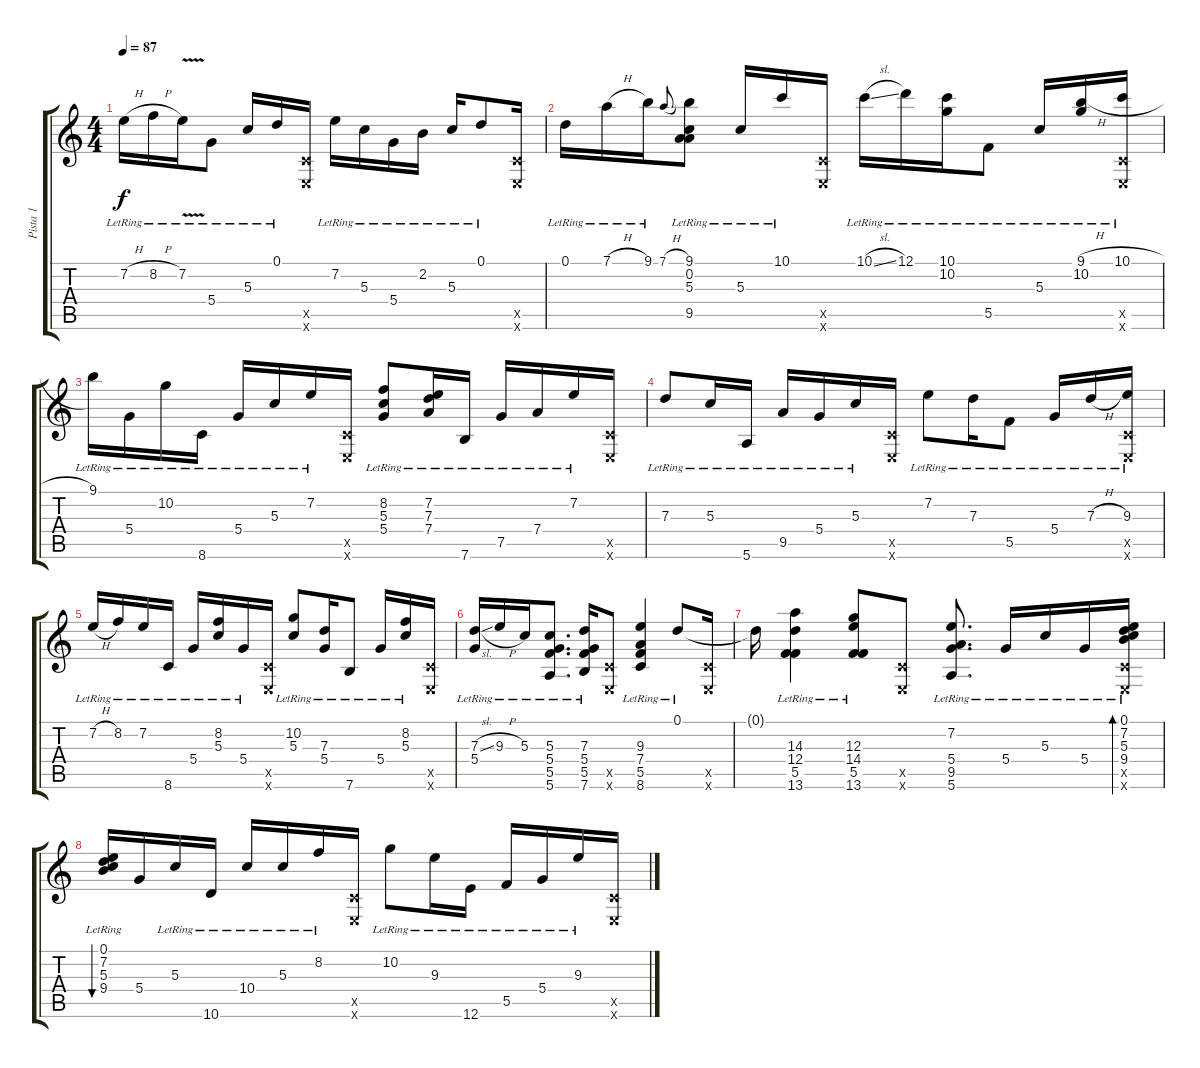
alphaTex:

\track ("Pista 1" "Pista 1") {instrument acousticguitarsteel}
\staff {score tabs}
\tuning (D4 A3 G3 D3 C3 E2) {hide}
\ts (4 4)
\tempo 87
\clef g2
\ks c
7.2{h lr}.16{dy f} 8.2{h lr}.16 7.2{v lr}.16 5.4{lr}.8 5.3{lr}.16 0.1{lr}.16 (0.5{x} 0.6{x}).16 7.2{lr}.16 5.3{lr}.16 5.4{lr}.16 2.2{lr}.16 5.3{lr}.16 0.1{lr}.8 (0.5{x} 0.6{x}).16 |
0.1{lr}.16 7.1{h lr}.16 9.1{lr}.16 7.1{h}.8{gr onbeat} (9.1{lr} 0.2{lr} 5.3{lr} 9.5{lr}).8 5.3{lr}.16 10.1{lr}.16 (0.5{x} 0.6{x}).16 10.1{sl lr}.16 12.1{lr}.16 (10.1{lr} 10.2{lr}).16 5.5{lr}.8 5.3{lr}.16 (9.1{h lr} 10.2{lr}).16 (10.1{h lr} 0.5{x} 0.6{x}).16 |
9.1{lr}.16 5.4{lr}.16 10.2{lr}.16 8.6{lr}.16 5.4{lr}.16 5.3{lr}.16 7.2{lr}.16 (0.5{x} 0.6{x}).16 (8.2{lr} 5.3{lr} 5.4{lr}).8 (7.2{lr} 7.3{lr} 7.4{lr}).16 7.6{lr}.16 7.5{lr}.16 7.4{lr}.16 7.2{lr}.16 (0.5{x} 0.6{x}).16 |
7.3{lr}.8 5.3{lr}.16 5.6{lr}.16 9.5{lr}.16 5.4{lr}.16 5.3{lr}.16 (0.5{x} 0.6{x}).16 7.2{lr}.8 7.3{lr}.16 5.5{lr}.8 5.4{lr}.16 7.3{h lr}.16 (9.3{lr} 0.5{x} 0.6{x}).16 |
7.2{h lr}.16 8.2{lr}.16 7.2{lr}.16 8.6{lr}.16 5.4{lr}.16 (8.2{lr} 5.3{lr}).16 5.4{lr}.16 (0.5{x} 0.6{x}).16 (10.2{lr} 5.3{lr}).8 (7.3{lr} 5.4{lr}).16 7.6{lr}.8 5.4{lr}.16 (8.2{lr} 5.3{lr}).16 (0.5{x} 0.6{x}).16 |
(7.3{sl lr} 5.4{lr}).16 9.3{h lr}.16 5.3{lr}.16 (5.3{lr} 5.4{lr} 5.5{lr} 5.6{lr}).8{d} (7.3{lr} 5.4{lr} 5.5{lr} 7.6{lr}).16 (0.5{x} 0.6{x}).8 (9.3{lr} 7.4{lr} 5.5{lr} 8.6{lr}).4 0.1{lr}.8 (0.5{x} 0.6{x}).16 |
0.1{t}.16 (14.3{lr} 12.4{lr} 5.5{lr} 13.6{lr}).4 (12.3{lr} 14.4{lr} 5.5{lr} 13.6{lr}).8 (0.5{x} 0.6{x}).8 (7.2{lr} 5.4{lr} 9.5{lr} 5.6{lr}).8{d} 5.4{lr}.16 5.3{lr}.16 5.4{lr}.16 (0.1{lr} 7.2{lr} 5.3{lr} 9.4{lr} 0.5{x} 0.6{x}).16{bd 30} |
(0.1{lr} 7.2{lr} 5.3{lr} 9.4{lr}).16{bu 30} 5.4.16 5.3{lr}.16 10.6{lr}.16 10.4{lr}.16 5.3{lr}.16 8.2{lr}.16 (0.5{x} 0.6{x}).16 10.2{lr}.8 9.3{lr}.16 12.6{lr}.16 5.5{lr}.16 5.4{lr}.16 9.3{lr}.16 (0.5{x} 0.6{x}).16
